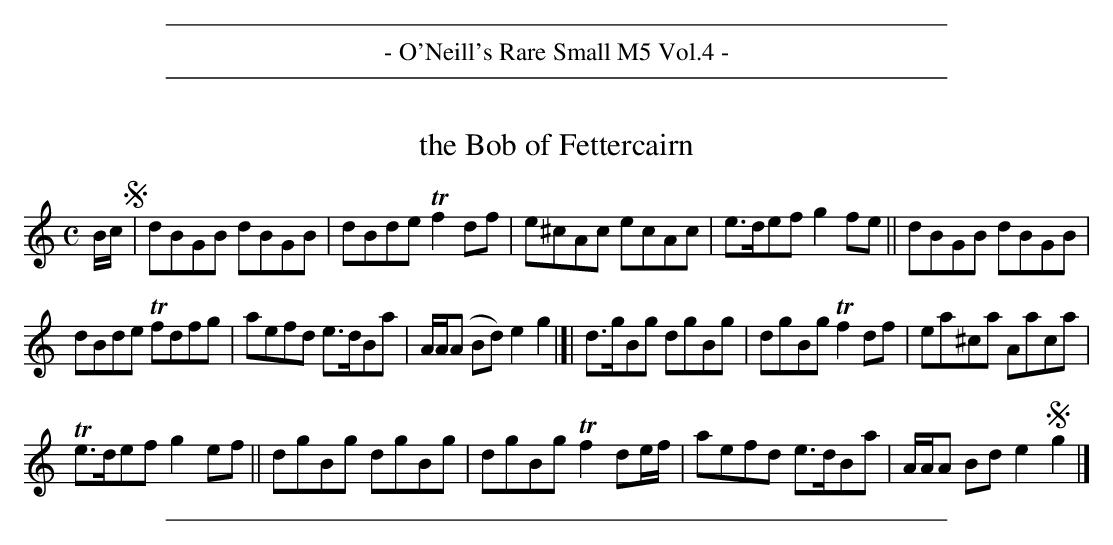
X:1
T: the Bob of Fettercairn
M: C
L: 1/8
K: RG
B/c/!segno!|\
dBGB dBGB | dBde Tf2df | e^cAc ecAc | e>def g2fe || dBGB dBGB |
dBde Tfdfg | aefd e>dBa | A/A/(A Bd) e2g2 |]| d>gBg dgBg | dgBg Tf2df | ea^ca Aaca |
Te>def g2ef || dgBg dgBg | dgBg Tf2de/f/ | aefd e>dBa | A/A/A Bd e2!segno!g2 |]
